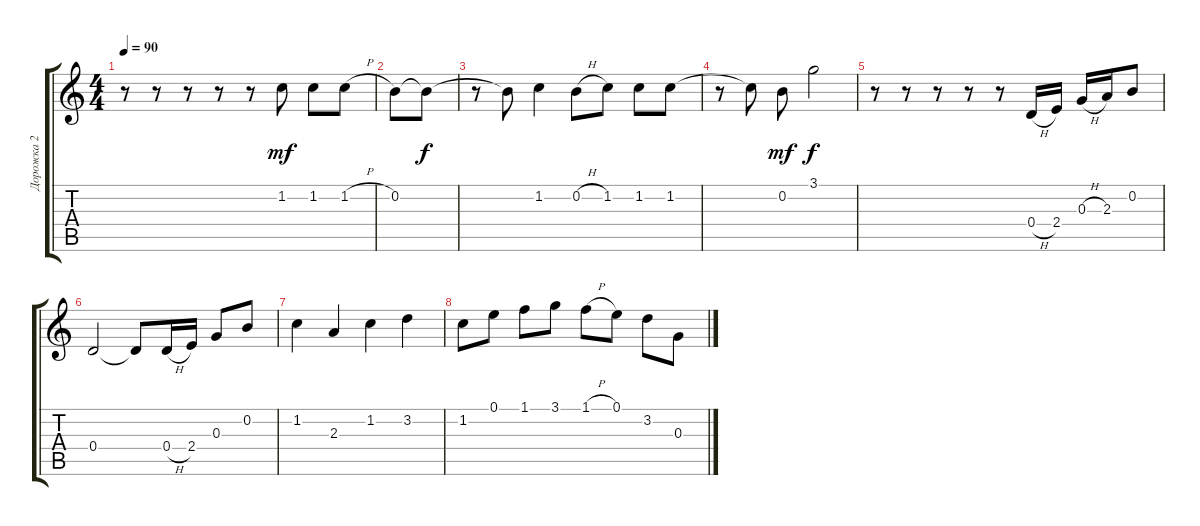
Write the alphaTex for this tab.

\track ("Дорожка 2" "Дорожка 2") {instrument acousticguitarsteel}
\staff {score tabs}
\tuning (E4 B3 G3 D3 A2 E2) {hide}
\ts (4 4)
\tempo 90
\clef g2
\ks c
r.8{dy f} r.8 r.8 r.8 r.8 1.2.8{dy mf} 1.2.8 1.2{h}.8 |
0.2.8 0.2{t}.8{dy f} |
r.8 0.2{t}.8 1.2.4 0.2{h}.8 1.2.8 1.2.8 1.2.8 |
r.8 1.2{t}.8 0.2.8{dy mf} 3.1.2{dy f} |
r.8 r.8 r.8 r.8 r.8 0.4{h}.16 2.4.16 0.3{h}.16 2.3.16 0.2.8 |
0.4.2 0.4{t}.8 0.4{h}.16 2.4.16 0.3.8 0.2.8 |
1.2.4 2.3.4 1.2.4 3.2.4 |
1.2.8 0.1.8 1.1.8 3.1.8 1.1{h}.8 0.1.8 3.2.8 0.3.8
